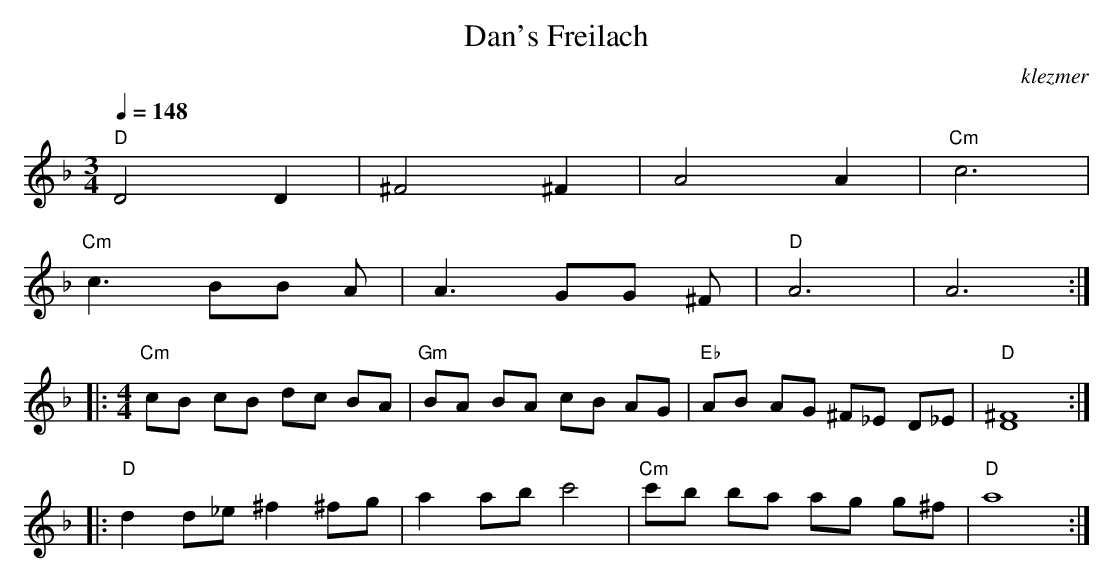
X:1
T:Dan's Freilach
O:klezmer
M:3/4
L:1/8
Q:1/4=148
K:Dm
V:1
"D" D4 D2 |^F4 ^F2 |A4 A2 |"Cm" c6 |
"Cm" c3 BB A|A3 GG ^F|"D" A6 |A6 :| |:
M:4/4
"Cm" cB cB dc BA |"Gm" BA BA cB AG |"Eb" AB AG ^F_E D_E |"D" [^F8D8]:| |:
"D" d2 d_e ^f2 ^fg |a2 ab c'4 |"Cm" c'b ba ag g^f |"D" a8 :|
